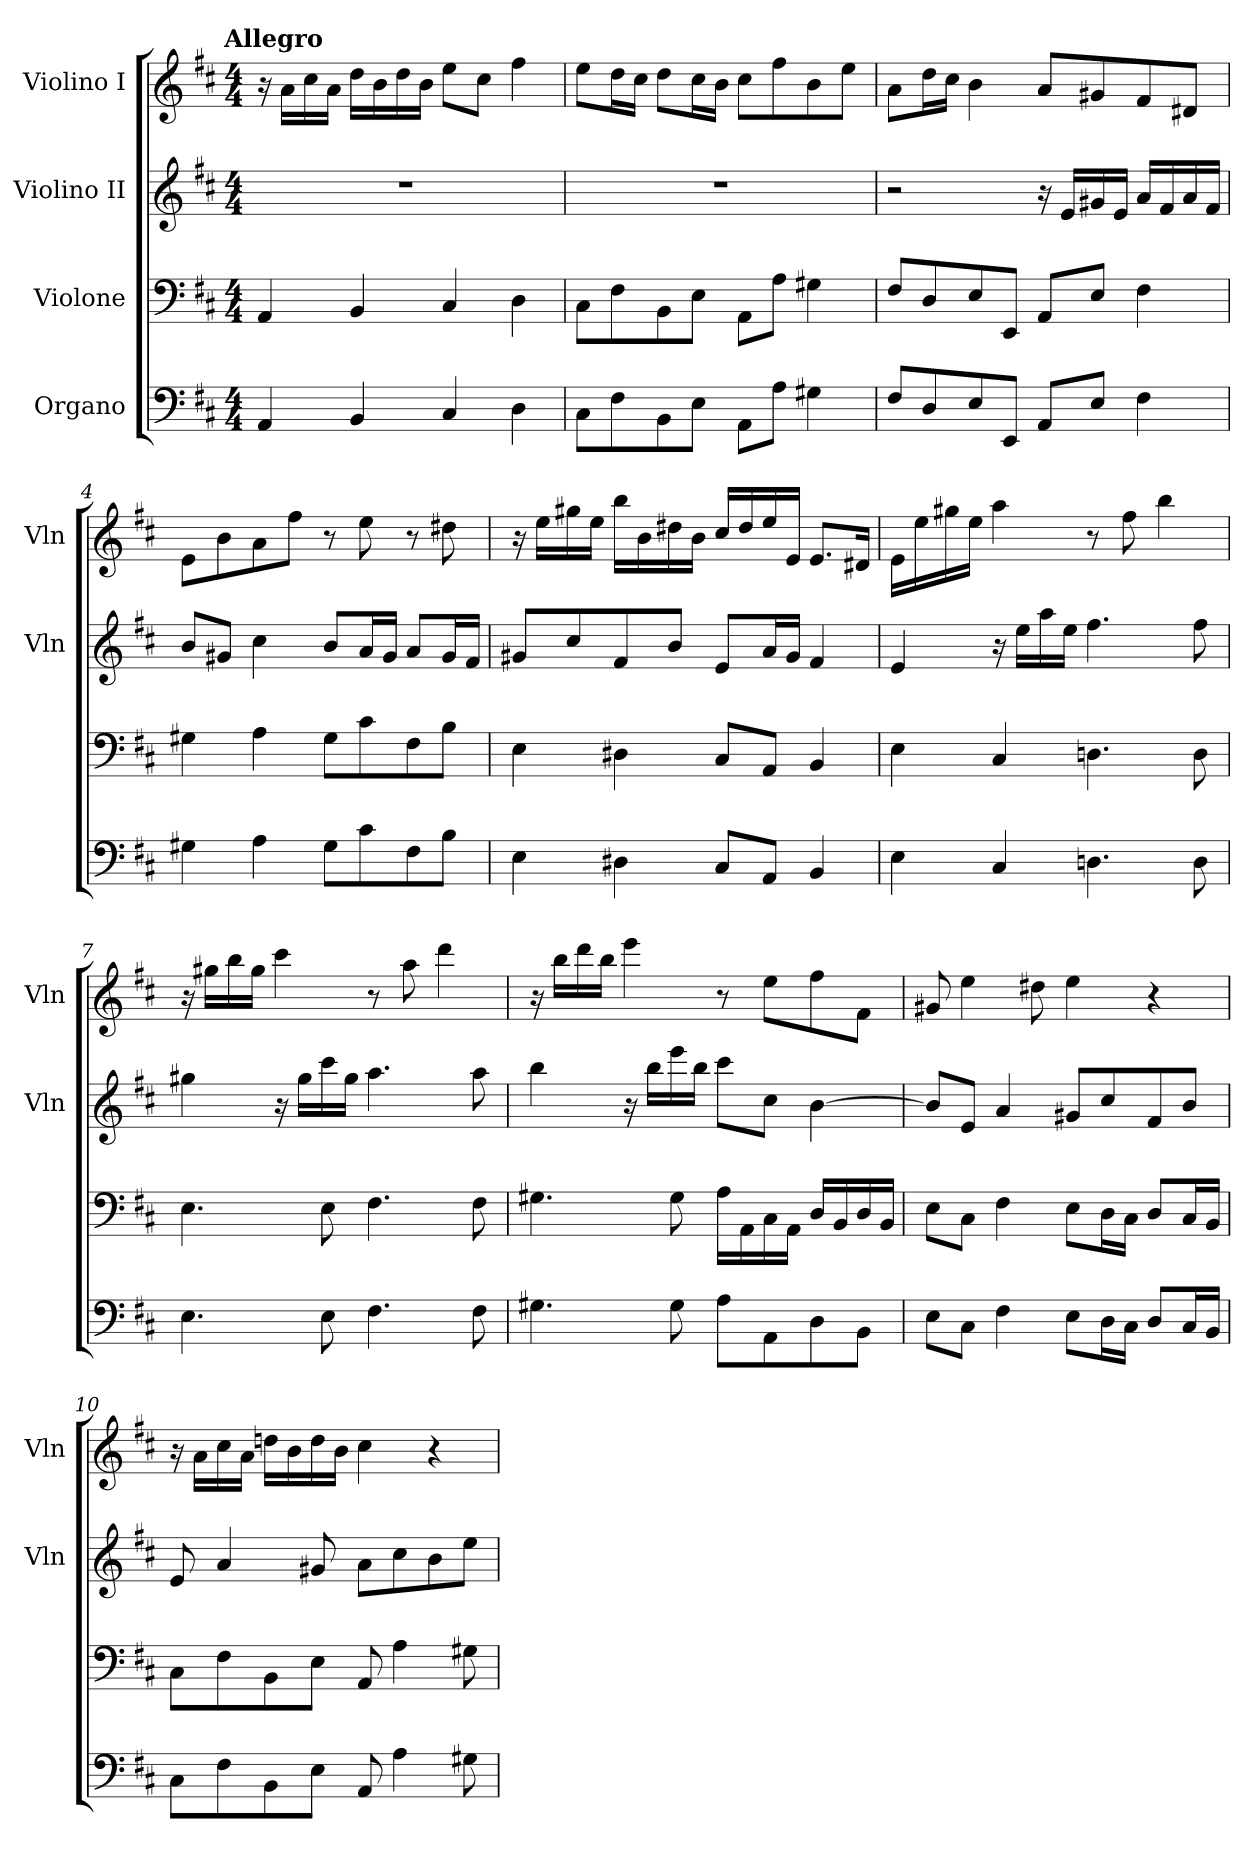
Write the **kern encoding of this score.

**kern	**kern	**kern	**kern
*part4	*part3	*part2	*part1
*staff4	*staff3	*staff2	*staff1
*I"Organo	*I"Violone	*I"Violino II	*I"Violino I
*	*	*I'Vln	*I'Vln
*clefF4	*clefF4	*clefG2	*clefG2
*k[f#c#]	*k[f#c#]	*k[f#c#]	*k[f#c#]
*D:	*D:	*D:	*D:
!!LO:TX:omd:t=Allegro
*M4/4	*M4/4	*M4/4	*M4/4
*MM132	*MM132	*MM132	*MM132
=1	=1	=1	=1
4AA	4AA	1r	16r
.	.	.	16aLL
.	.	.	16cc#
.	.	.	16aJJ
4BB	4BB	.	16ddLL
.	.	.	16b
.	.	.	16dd
.	.	.	16bJJ
4C#	4C#	.	8eeL
.	.	.	8cc#J
4D	4D	.	4ff#
=2	=2	=2	=2
8C#L	8C#L	1r	8eeL
8F#	8F#	.	16ddL
.	.	.	16cc#JJ
8BB	8BB	.	8ddL
8EJ	8EJ	.	16cc#L
.	.	.	16bJJ
8AAL	8AAL	.	8cc#L
8AJ	8AJ	.	8ff#
4G#X	4G#X	.	8b
.	.	.	8eeJ
=3	=3	=3	=3
8F#L	8F#L	2r	8aL
8D	8D	.	16ddL
.	.	.	16cc#JJ
8E	8E	.	4b
8EEJ	8EEJ	.	.
8AAL	8AAL	16r	8aL
.	.	16eLL	.
8EJ	8EJ	16g#X	8g#X
.	.	16eJJ	.
4F#	4F#	16aLL	8f#
.	.	16f#	.
.	.	16a	8d#XJ
.	.	16f#JJ	.
=4	=4	=4	=4
4G#X	4G#X	8bL	8eL
.	.	8g#XJ	8b
4A	4A	4cc#	8a
.	.	.	8ff#J
8G#L	8G#L	8bL	8r
8c#	8c#	16aL	8ee
.	.	16g#JJ	.
8F#	8F#	8aL	8r
8BJ	8BJ	16g#L	8dd#X
.	.	16f#JJ	.
=5	=5	=5	=5
4E	4E	8g#XL	16r
.	.	.	16eeLL
.	.	8cc#	16gg#X
.	.	.	16eeJJ
4D#X	4D#X	8f#	16bbLL
.	.	.	16b
.	.	8bJ	16dd#X
.	.	.	16bJJ
8C#L	8C#L	8eL	16cc#LL
.	.	.	16dd#
8AAJ	8AAJ	16aL	16ee
.	.	16g#JJ	16eJJ
4BB	4BB	4f#	8.eL
.	.	.	16d#XJk
=6	=6	=6	=6
4E	4E	4e	16eLL
.	.	.	16ee
.	.	.	16gg#X
.	.	.	16eeJJ
4C#	4C#	16r	4aa
.	.	16eeLL	.
.	.	16aa	.
.	.	16eeJJ	.
4.Dn	4.Dn	4.ff#	8r
.	.	.	8ff#
.	.	.	4bb
8D	8D	8ff#	.
=7	=7	=7	=7
4.E	4.E	4gg#X	16r
.	.	.	16gg#XLL
.	.	.	16bb
.	.	.	16gg#JJ
.	.	16r	4ccc#
.	.	16gg#LL	.
8E	8E	16ccc#	.
.	.	16gg#JJ	.
4.F#	4.F#	4.aa	8r
.	.	.	8aa
.	.	.	4ddd
8F#	8F#	8aa	.
=8	=8	=8	=8
4.G#X	4.G#X	4bb	16r
.	.	.	16bbLL
.	.	.	16ddd
.	.	.	16bbJJ
.	.	16r	4eee
.	.	16bbLL	.
8G#	8G#	16eee	.
.	.	16bbJJ	.
8AL	16ALL	8ccc#L	8r
.	16AA	.	.
8AA	16C#	8cc#J	8eeL
.	16AAJJ	.	.
8D	16DLL	[4b	8ff#
.	16BB	.	.
8BBJ	16D	.	8f#J
.	16BBJJ	.	.
=9	=9	=9	=9
8EL	8EL	8bL]	8g#X
8C#J	8C#J	8eJ	4ee
4F#	4F#	4a	.
.	.	.	8dd#X
8EL	8EL	8g#XL	4ee
16DL	16DL	8cc#	.
16C#JJ	16C#JJ	.	.
8DL	8DL	8f#	4r
16C#L	16C#L	8bJ	.
16BBJJ	16BBJJ	.	.
=10	=10	=10	=10
8C#L	8C#L	8e	16r
.	.	.	16aLL
8F#	8F#	4a	16cc#
.	.	.	16aJJ
8BB	8BB	.	16ddnLL
.	.	.	16b
8EJ	8EJ	8g#X	16dd
.	.	.	16bJJ
8AA	8AA	8aL	4cc#
4A	4A	8cc#	.
.	.	8b	4r
8G#X	8G#X	8eeJ	.
=	=	=	=
*-	*-	*-	*-
